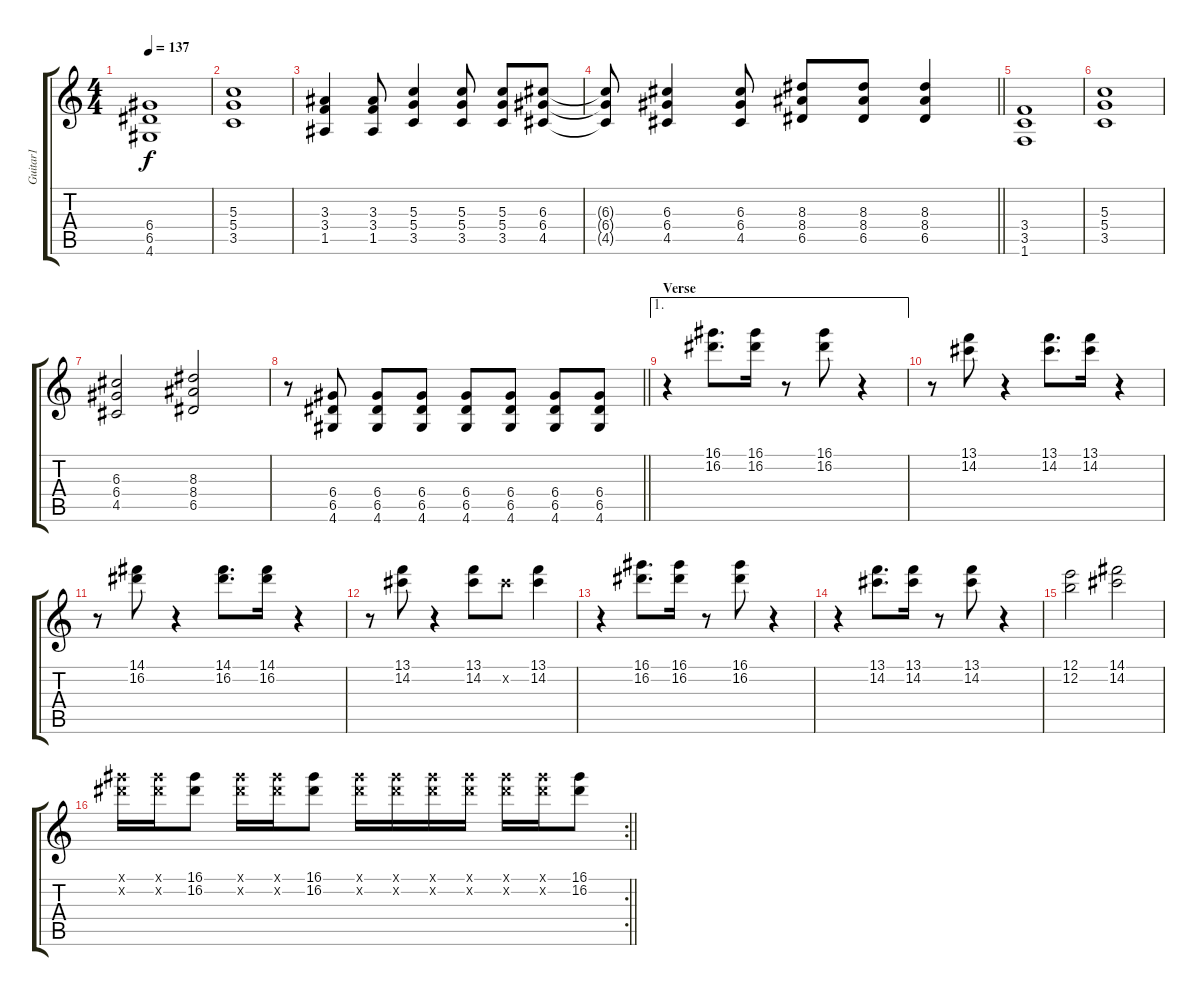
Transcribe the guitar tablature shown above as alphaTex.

\track ("Guitar1" "Guitar1") {instrument overdrivenguitar}
\staff {score tabs}
\tuning (E4 B3 G3 D3 A2 E2) {hide}
\ts (4 4)
\tempo 137
\clef g2
\ks c
(6.4 6.5 4.6).1{dy f} |
(5.3 5.4 3.5).1 |
(3.3 3.4 1.5).4 (3.3 3.4 1.5).8 (5.3 5.4 3.5).4 (5.3 5.4 3.5).8 (5.3 5.4 3.5).8 (6.3 6.4 4.5).8 |
\barLineRight lightlight
(6.3{t} 6.4{t} 4.5{t}).8 (6.3 6.4 4.5).4 (6.3 6.4 4.5).8 (8.3 8.4 6.5).8 (8.3 8.4 6.5).8 (8.3 8.4 6.5).4 |
(3.4 3.5 1.6).1 |
(5.3 5.4 3.5).1 |
(6.3 6.4 4.5).2 (8.3 8.4 6.5).2 |
\barLineRight lightlight
r.8 (6.4 6.5 4.6).8 (6.4 6.5 4.6).8 (6.4 6.5 4.6).8 (6.4 6.5 4.6).8 (6.4 6.5 4.6).8 (6.4 6.5 4.6).8 (6.4 6.5 4.6).8 |
\ae 1
\section ("" "Verse")
r.4 (16.1 16.2).8{d} (16.1 16.2).16 r.8 (16.1 16.2).8 r.4 |
r.8 (13.1 14.2).8 r.4 (13.1 14.2).8{d} (13.1 14.2).16 r.4 |
r.8 (14.1 16.2).8 r.4 (14.1 16.2).8{d} (14.1 16.2).16 r.4 |
r.8 (13.1 14.2).8 r.4 (13.1 14.2).8 14.2{x}.8 (13.1 14.2).4 |
r.4 (16.1 16.2).8{d} (16.1 16.2).16 r.8 (16.1 16.2).8 r.4 |
r.4 (13.1 14.2).8{d} (13.1 14.2).16 r.8 (13.1 14.2).8 r.4 |
(12.1 12.2).2 (14.1 14.2).2 |
\rc 2
\barLineRight lightlight
(16.1{x} 16.2{x}).16 (16.1{x} 16.2{x}).16 (16.1 16.2).8 (16.1{x} 16.2{x}).16 (16.1{x} 16.2{x}).16 (16.1 16.2).8 (16.1{x} 16.2{x}).16 (16.1{x} 16.2{x}).16 (16.1{x} 16.2{x}).16 (16.1{x} 16.2{x}).16 (16.1{x} 16.2{x}).16 (16.1{x} 16.2{x}).16 (16.1 16.2).8
